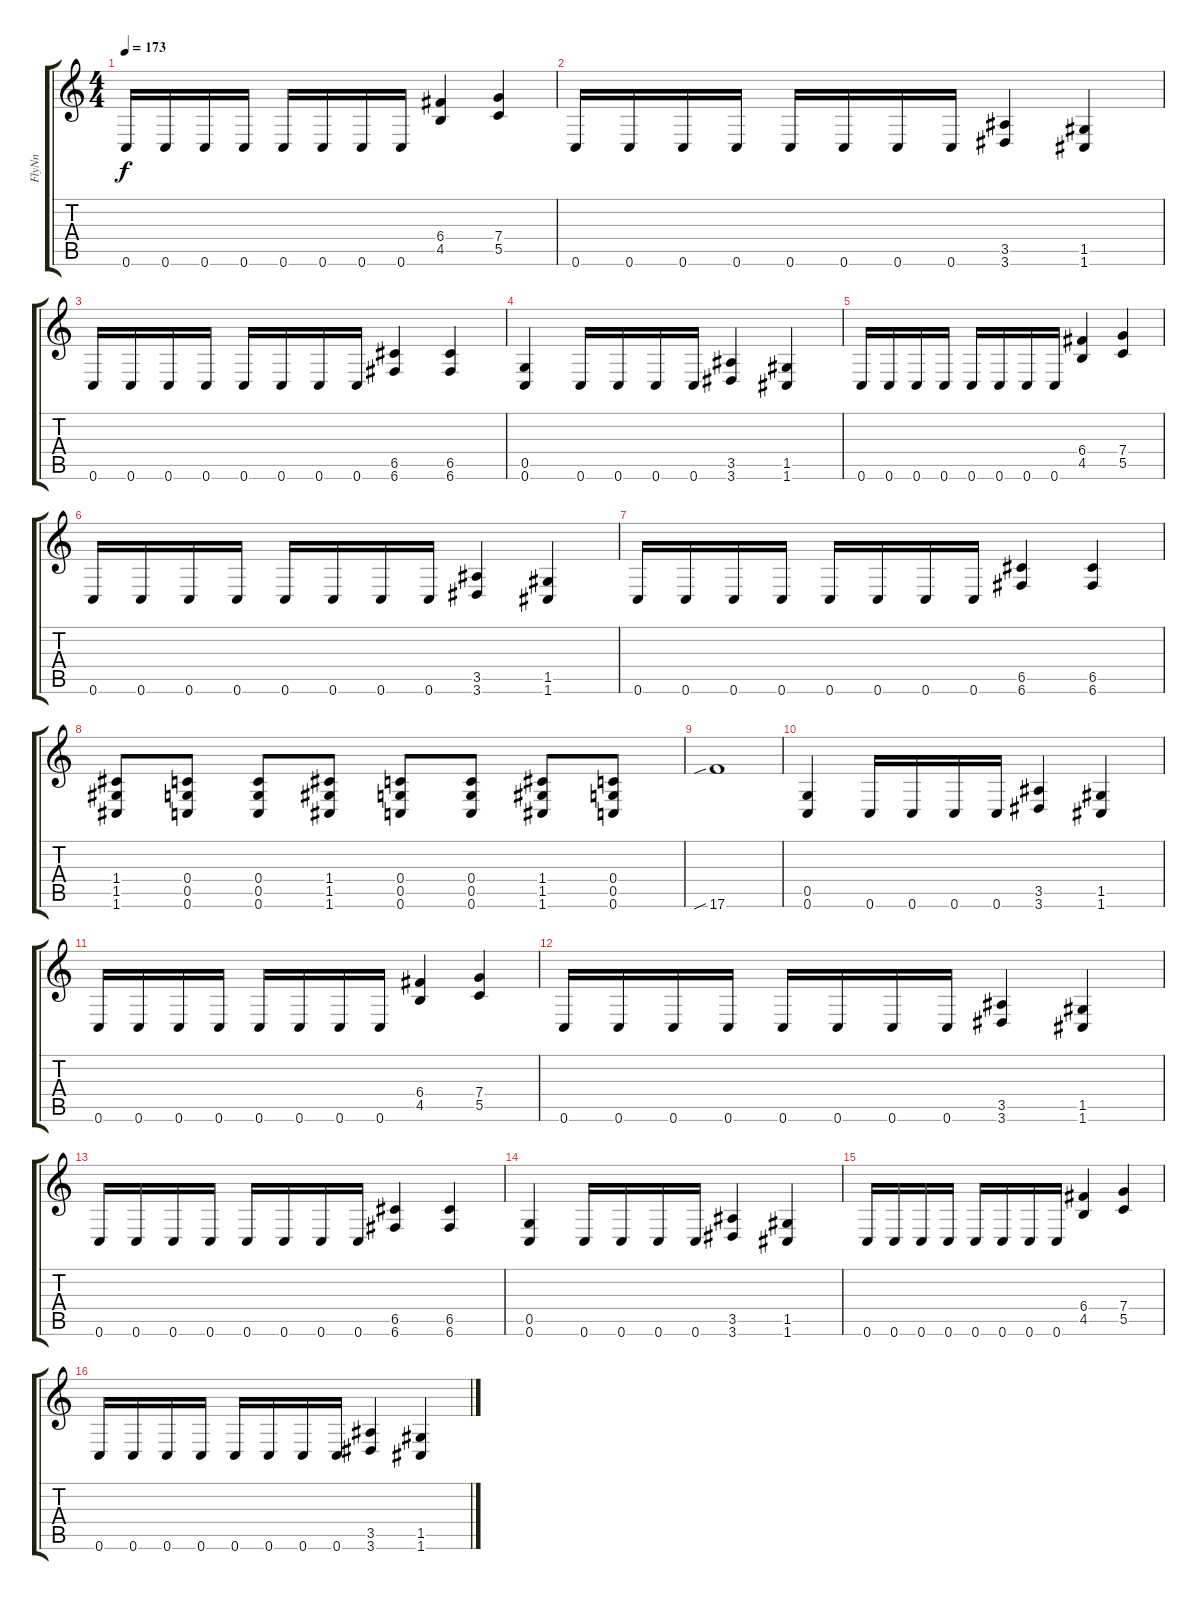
\track ("FlyNn" "FlyNn") {instrument distortionguitar}
\staff {score tabs}
\tuning (D4 A3 F3 C3 G2 C2) {hide}
\ts (4 4)
\tempo 173
\clef g2
\ks c
0.6.16{dy f} 0.6.16 0.6.16 0.6.16 0.6.16 0.6.16 0.6.16 0.6.16 (6.4 4.5).4 (7.4 5.5).4 |
0.6.16 0.6.16 0.6.16 0.6.16 0.6.16 0.6.16 0.6.16 0.6.16 (3.5 3.6).4 (1.5 1.6).4 |
0.6.16 0.6.16 0.6.16 0.6.16 0.6.16 0.6.16 0.6.16 0.6.16 (6.5 6.6).4 (6.5 6.6).4 |
(0.5 0.6).4 0.6.16 0.6.16 0.6.16 0.6.16 (3.5 3.6).4 (1.5 1.6).4 |
0.6.16 0.6.16 0.6.16 0.6.16 0.6.16 0.6.16 0.6.16 0.6.16 (6.4 4.5).4 (7.4 5.5).4 |
0.6.16 0.6.16 0.6.16 0.6.16 0.6.16 0.6.16 0.6.16 0.6.16 (3.5 3.6).4 (1.5 1.6).4 |
0.6.16 0.6.16 0.6.16 0.6.16 0.6.16 0.6.16 0.6.16 0.6.16 (6.5 6.6).4 (6.5 6.6).4 |
(1.4 1.5 1.6).8 (0.4 0.5 0.6).8 (0.4 0.5 0.6).8 (1.4 1.5 1.6).8 (0.4 0.5 0.6).8 (0.4 0.5 0.6).8 (1.4 1.5 1.6).8 (0.4 0.5 0.6).8 |
17.6{sib}.1 |
(0.5 0.6).4 0.6.16 0.6.16 0.6.16 0.6.16 (3.5 3.6).4 (1.5 1.6).4 |
0.6.16 0.6.16 0.6.16 0.6.16 0.6.16 0.6.16 0.6.16 0.6.16 (6.4 4.5).4 (7.4 5.5).4 |
0.6.16 0.6.16 0.6.16 0.6.16 0.6.16 0.6.16 0.6.16 0.6.16 (3.5 3.6).4 (1.5 1.6).4 |
0.6.16 0.6.16 0.6.16 0.6.16 0.6.16 0.6.16 0.6.16 0.6.16 (6.5 6.6).4 (6.5 6.6).4 |
(0.5 0.6).4 0.6.16 0.6.16 0.6.16 0.6.16 (3.5 3.6).4 (1.5 1.6).4 |
0.6.16 0.6.16 0.6.16 0.6.16 0.6.16 0.6.16 0.6.16 0.6.16 (6.4 4.5).4 (7.4 5.5).4 |
0.6.16 0.6.16 0.6.16 0.6.16 0.6.16 0.6.16 0.6.16 0.6.16 (3.5 3.6).4 (1.5 1.6).4
